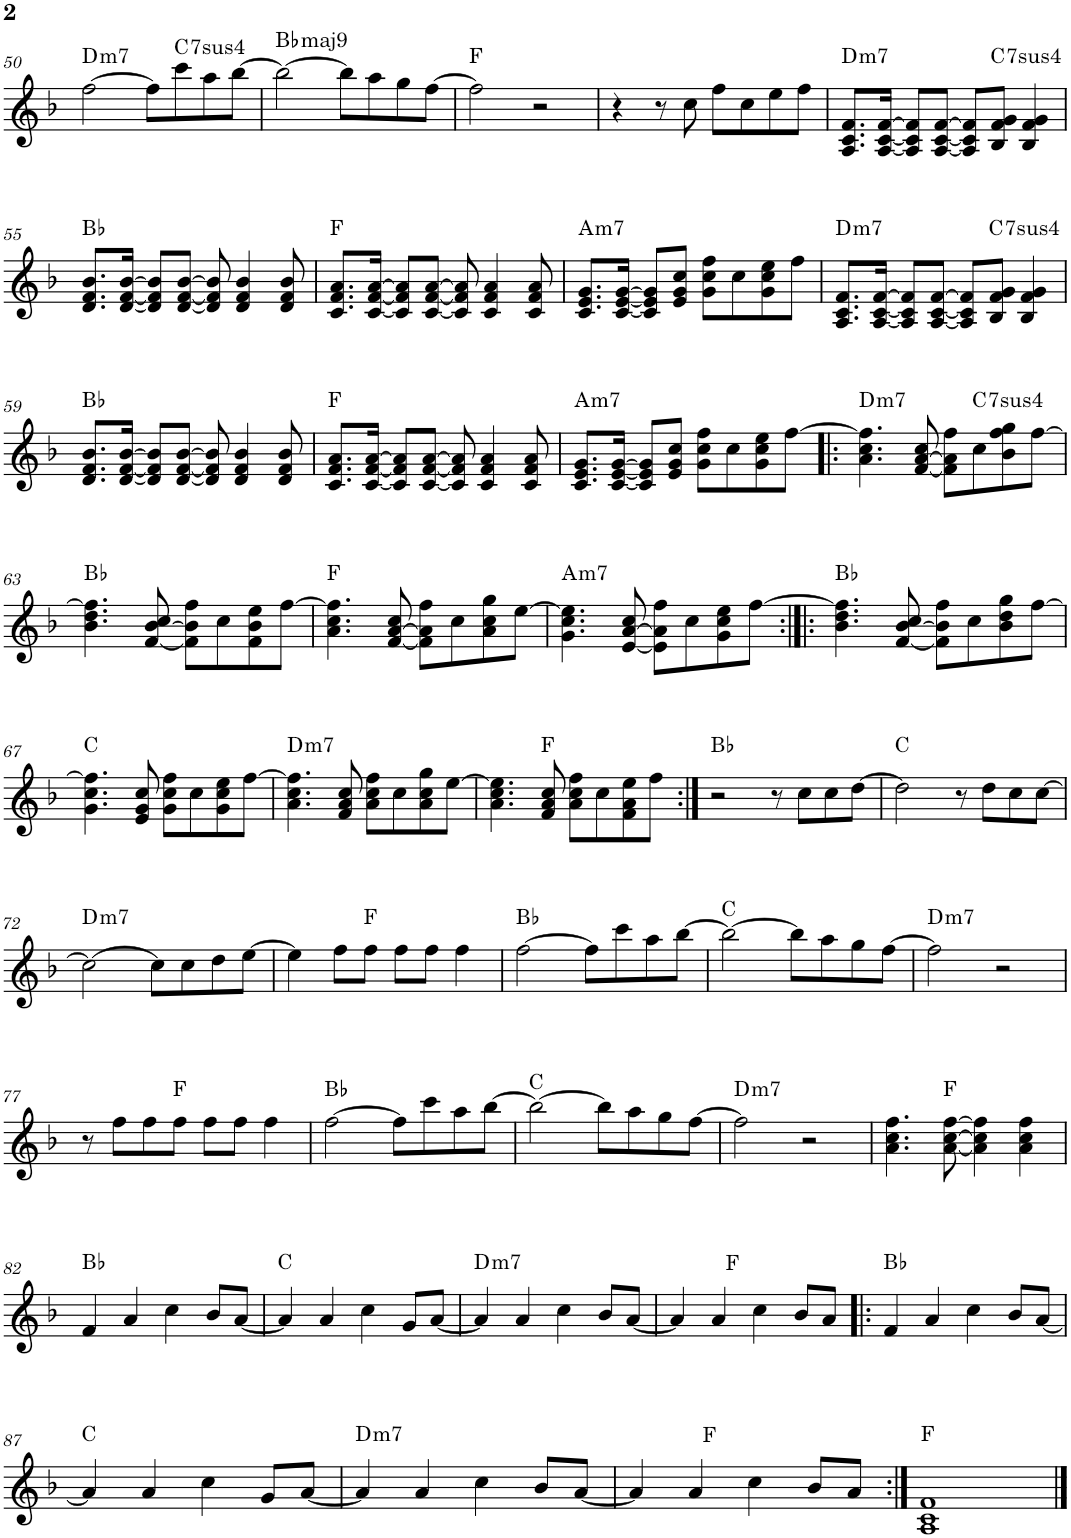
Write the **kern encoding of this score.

**kern	**harte
*part1	*part1
*staff1	*
*I"Flauta	*
*I'Fl.	*
!!LO:PB:g=z
*clefG2	*
*k[b-]	*
*M4/4	*
=50	=50
!	!LO:H:kt=m7
[2ff\	D:min7
8ff\L]	.
!	!LO:H:kt=74
8ccc\	C:sus4(7)
8aa\	.
[8bb-\J	.
=51	=51
!	!LO:H:kt=maj9
2bb-\_	Bb:maj9
8bb-\L]	.
8aa\	.
8gg\	.
[8ff\J	.
=52	=52
2ff\]	F:maj
2r	.
=53	=53
4r	.
8r	.
8cc\	.
8ff\L	.
8cc\	.
8ee\	.
8ff\J	.
=54	=54
!	!LO:H:kt=m7
8.A/ 8.c/ 8.f/L	D:min7
[16A/ [16c/ [16f/Jk	.
8A/] 8c/] 8f/]L	.
[8A/ [8c/ [8f/J	.
8A/] 8c/] 8f/]L	.
!	!LO:H:kt=74
8B-/ 8f/ 8g/J	C:sus4(7)
4B-/ 4f/ 4g/	.
!!LO:LB:g=z
=55	=55
8.d/ 8.f/ 8.b-/L	Bb:maj
[16d/ [16f/ [16b-/Jk	.
8d/] 8f/] 8b-/]L	.
[8d/ [8f/ [8b-/J	.
8d/] 8f/] 8b-/]	.
4d/ 4f/ 4b-/	.
8d/ 8f/ 8b-/	.
=56	=56
8.c/ 8.f/ 8.a/L	F:maj
[16c/ [16f/ [16a/Jk	.
8c/] 8f/] 8a/]L	.
[8c/ [8f/ [8a/J	.
8c/] 8f/] 8a/]	.
4c/ 4f/ 4a/	.
8c/ 8f/ 8a/	.
=57	=57
!	!LO:H:kt=m7
8.c/ 8.e/ 8.g/L	A:min7
[16c/ [16e/ [16g/Jk	.
8c/] 8e/] 8g/]L	.
8e/ 8g/ 8cc/J	.
8g\ 8cc\ 8ff\L	.
8cc\	.
8g\ 8cc\ 8ee\	.
8ff\J	.
=58	=58
!	!LO:H:kt=m7
8.A/ 8.c/ 8.f/L	D:min7
[16A/ [16c/ [16f/Jk	.
8A/] 8c/] 8f/]L	.
[8A/ [8c/ [8f/J	.
8A/] 8c/] 8f/]L	.
!	!LO:H:kt=74
8B-/ 8f/ 8g/J	C:sus4(7)
4B-/ 4f/ 4g/	.
!!LO:LB:g=z
=59	=59
8.d/ 8.f/ 8.b-/L	Bb:maj
[16d/ [16f/ [16b-/Jk	.
8d/] 8f/] 8b-/]L	.
[8d/ [8f/ [8b-/J	.
8d/] 8f/] 8b-/]	.
4d/ 4f/ 4b-/	.
8d/ 8f/ 8b-/	.
=60	=60
8.c/ 8.f/ 8.a/L	F:maj
[16c/ [16f/ [16a/Jk	.
8c/] 8f/] 8a/]L	.
[8c/ [8f/ [8a/J	.
8c/] 8f/] 8a/]	.
4c/ 4f/ 4a/	.
8c/ 8f/ 8a/	.
=61	=61
!	!LO:H:kt=m7
8.c/ 8.e/ 8.g/L	A:min7
[16c/ [16e/ [16g/Jk	.
8c/] 8e/] 8g/]L	.
8e/ 8g/ 8cc/J	.
8g\ 8cc\ 8ff\L	.
8cc\	.
8g\ 8cc\ 8ee\	.
[8ff\J	.
=62!|:	=62!|:
!	!LO:H:kt=m7
4.a\ 4.cc\ 4.ff\]	D:min7
[8f/ [8a/ 8cc/	.
8f\] 8a\] 8ff\L	.
!	!LO:H:kt=74
8cc\	C:sus4(7)
8b-\ 8ff\ 8gg\	.
[8ff\J	.
!!LO:LB:g=z
=63	=63
4.b-\ 4.dd\ 4.ff\]	Bb:maj
[8f/ [8b-/ 8cc/	.
8f\] 8b-\] 8ff\L	.
8cc\	.
8f\ 8b-\ 8ee\	.
[8ff\J	.
=64	=64
4.a\ 4.cc\ 4.ff\]	F:maj
[8f/ [8a/ 8cc/	.
8f\] 8a\] 8ff\L	.
8cc\	.
8a\ 8cc\ 8gg\	.
[8ee\J	.
=65	=65
!	!LO:H:kt=m7
4.g\ 4.cc\ 4.ee\]	A:min7
[8e/ [8a/ 8cc/	.
8e\] 8a\] 8ff\L	.
8cc\	.
8g\ 8cc\ 8ee\	.
[8ff\J	.
=66:|!|:	=66:|!|:
4.b-\ 4.dd\ 4.ff\]	Bb:maj
[8f/ [8b-/ 8cc/	.
8f\] 8b-\] 8ff\L	.
8cc\	.
8b-\ 8dd\ 8gg\	.
[8ff\J	.
!!LO:LB:g=z
=67	=67
4.g\ 4.cc\ 4.ff\]	C:maj
8e/ 8g/ 8cc/	.
8g\ 8cc\ 8ff\L	.
8cc\	.
8g\ 8cc\ 8ee\	.
[8ff\J	.
=68	=68
!	!LO:H:kt=m7
4.a\ 4.cc\ 4.ff\]	D:min7
8f/ 8a/ 8cc/	.
8a\ 8cc\ 8ff\L	.
8cc\	.
8a\ 8cc\ 8gg\	.
[8ee\J	.
=69	=69
4.a\ 4.cc\ 4.ee\]	.
8f/ 8a/ 8cc/	F:maj
8a\ 8cc\ 8ff\L	.
8cc\	.
8f\ 8a\ 8ee\	.
8ff\J	.
=70:|!	=70:|!
2r	Bb:maj
8r	.
8cc\L	.
8cc\	.
[8dd\J	.
=71	=71
2dd\]	C:maj
8r	.
8dd\L	.
8cc\	.
[8cc\J	.
!!LO:LB:g=z
=72	=72
!	!LO:H:kt=m7
2cc\_	D:min7
8cc\L]	.
8cc\	.
8dd\	.
[8ee\J	.
=73	=73
4ee\]	.
8ff\L	.
8ff\J	F:maj
8ff\L	.
8ff\J	.
4ff\	.
=74	=74
[2ff\	Bb:maj
8ff\L]	.
8ccc\	.
8aa\	.
[8bb-\J	.
=75	=75
2bb-\_	C:maj
8bb-\L]	.
8aa\	.
8gg\	.
[8ff\J	.
=76	=76
!	!LO:H:kt=m7
2ff\]	D:min7
2r	.
!!LO:LB:g=z
=77	=77
8r	.
8ff\L	.
8ff\	.
8ff\J	F:maj
8ff\L	.
8ff\J	.
4ff\	.
=78	=78
[2ff\	Bb:maj
8ff\L]	.
8ccc\	.
8aa\	.
[8bb-\J	.
=79	=79
2bb-\_	C:maj
8bb-\L]	.
8aa\	.
8gg\	.
[8ff\J	.
=80	=80
!	!LO:H:kt=m7
2ff\]	D:min7
2r	.
=81	=81
4.a\ 4.cc\ 4.ff\	.
[8a\ [8cc\ [8ff\	F:maj
4a\] 4cc\] 4ff\]	.
4a\ 4cc\ 4ff\	.
!!LO:LB:g=z
=82	=82
4f/	Bb:maj
4a/	.
4cc\	.
8b-/L	.
[8a/J	.
=83	=83
4a/]	C:maj
4a/	.
4cc\	.
8g/L	.
[8a/J	.
=84	=84
!	!LO:H:kt=m7
4a/]	D:min7
4a/	.
4cc\	.
8b-/L	.
[8a/J	.
=85	=85
4a/]	.
4a/	F:maj
4cc\	.
8b-/L	.
8a/J	.
=86!|:	=86!|:
4f/	Bb:maj
4a/	.
4cc\	.
8b-/L	.
[8a/J	.
!!LO:LB:g=z
=87	=87
4a/]	C:maj
4a/	.
4cc\	.
8g/L	.
[8a/J	.
=88	=88
!	!LO:H:kt=m7
4a/]	D:min7
4a/	.
4cc\	.
8b-/L	.
[8a/J	.
=89	=89
4a/]	.
4a/	F:maj
4cc\	.
8b-/L	.
8a/J	.
=90:|!	=90:|!
1A 1c 1f	F:maj
==	==
*-	*-
